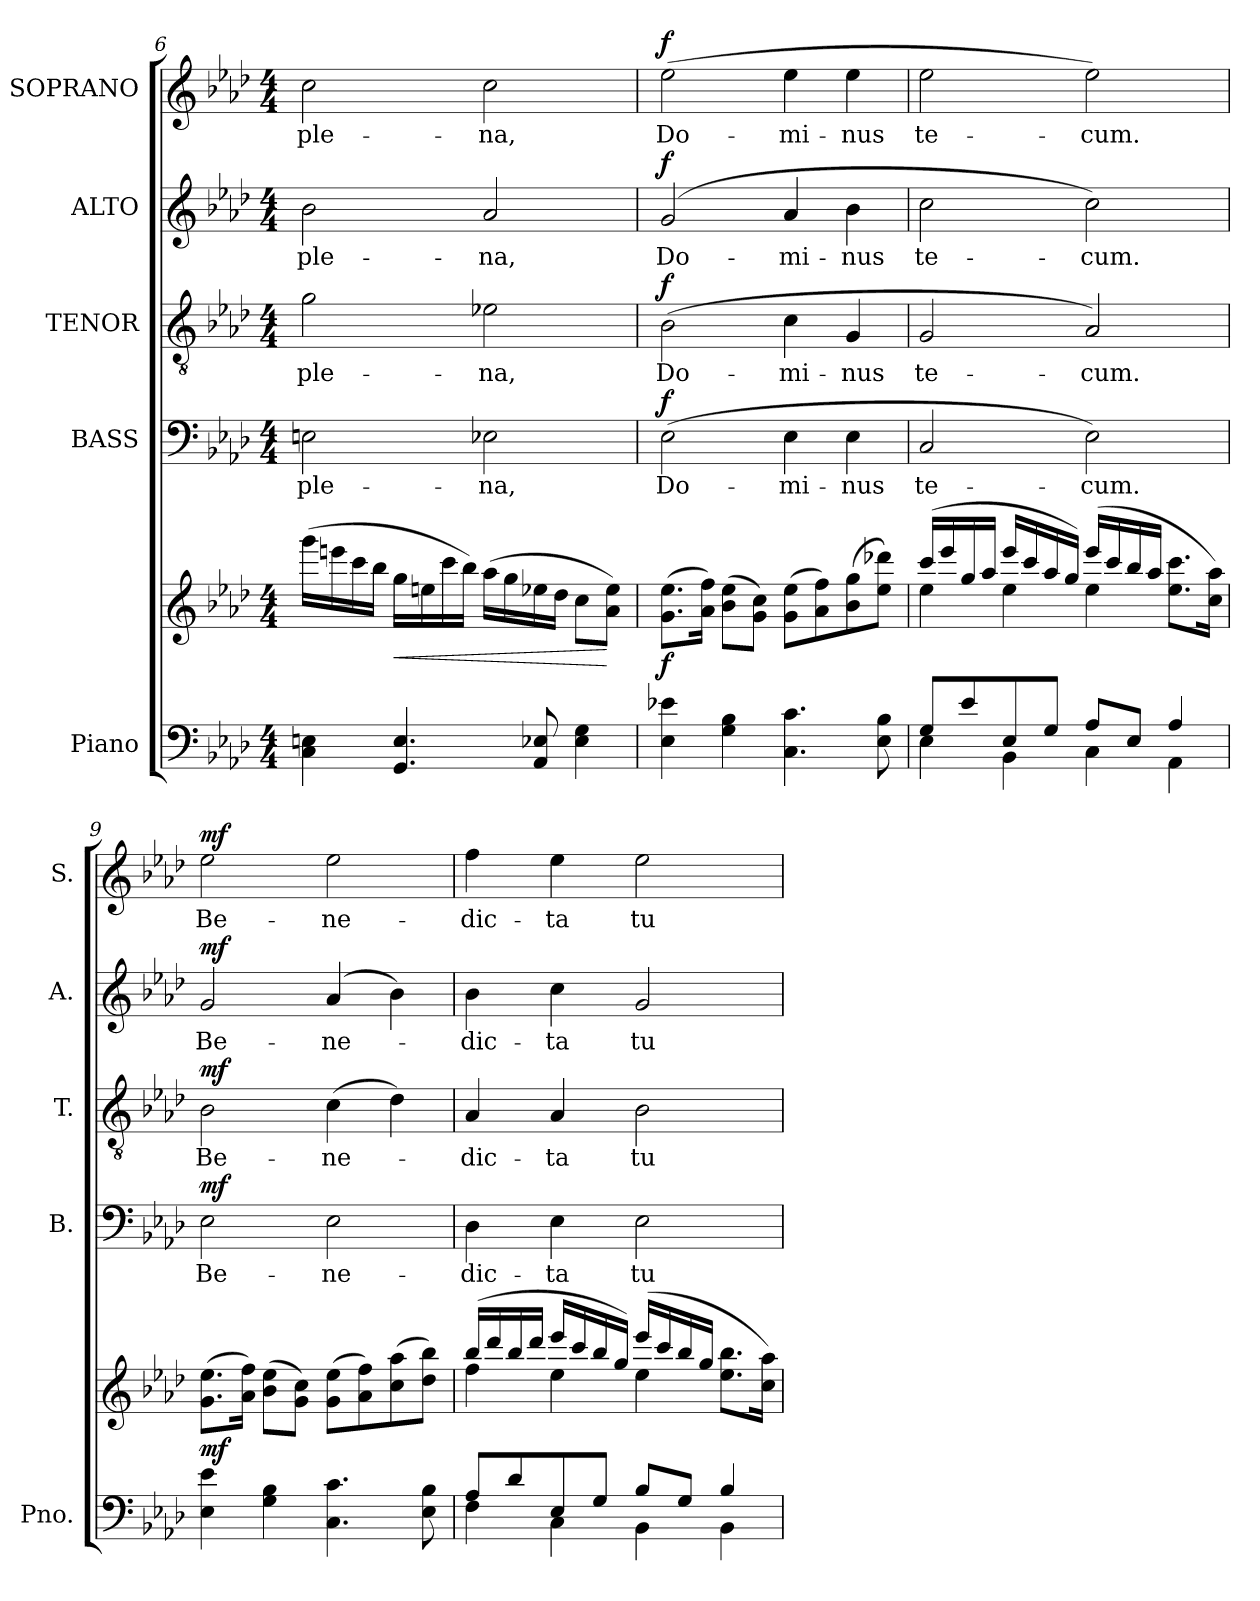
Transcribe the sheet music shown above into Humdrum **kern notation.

**kern	**kern	**dynam	**kern	**text	**dynam	**kern	**text	**dynam	**kern	**text	**dynam	**kern	**text	**dynam
*part5	*part5	*part5	*part4	*part4	*part4	*part3	*part3	*part3	*part2	*part2	*part2	*part1	*part1	*part1
*staff6	*staff5	*staff5/6	*staff4	*staff4	*staff4	*staff3	*staff3	*staff3	*staff2	*staff2	*staff2	*staff1	*staff1	*staff1
*I"Piano	*	*	*I"BASS	*	*	*I"TENOR	*	*	*I"ALTO	*	*	*I"SOPRANO	*	*
*I'Pno.	*	*	*I'B.	*	*	*I'T.	*	*	*I'A.	*	*	*I'S.	*	*
*clefF4	*clefG2	*	*clefF4	*	*	*clefGv2	*	*	*clefG2	*	*	*clefG2	*	*
*	*	*	*	*	*	*ITrd7c12	*	*	*	*	*	*	*	*
*k[b-e-a-d-]	*k[b-e-a-d-]	*	*k[b-e-a-d-]	*	*	*k[b-e-a-d-]	*	*	*k[b-e-a-d-]	*	*	*k[b-e-a-d-]	*	*
*f:	*f:	*	*f:	*	*	*f:	*	*	*f:	*	*	*f:	*	*
*M4/4	*M4/4	*	*M4/4	*	*	*M4/4	*	*	*M4/4	*	*	*M4/4	*	*
=6	=6	=6	=6	=6	=6	=6	=6	=6	=6	=6	=6	=6	=6	=6
!	!	!	!	!LO:LY:b:color=#000000	!	!	!	!	!	!	!	!	!	!
!	!	!	!	!	!	!	!LO:LY:b:color=#000000	!	!	!	!	!	!	!
!	!	!	!	!	!	!	!	!	!	!LO:LY:b:color=#000000	!	!	!	!
!	!	!	!	!	!	!	!	!	!	!	!	!	!LO:LY:b:color=#000000	!
4Ci\ 4Eni	(16gggi\LL	.	2Eni\	ple-	.	2Gi\	ple-	.	2b-i\	ple-	.	2cci\	ple-	.
.	16eeeni\	.	.	.	.	.	.	.	.	.	.	.	.	.
.	16ccci\	.	.	.	.	.	.	.	.	.	.	.	.	.
.	16bb-i\JJ	.	.	.	.	.	.	.	.	.	.	.	.	.
!	!	!LO:HP:b	!	!	!	!	!	!	!	!	!	!	!	!
4.GGi/ 4.Ei	16ggi\LL	<	.	.	.	.	.	.	.	.	.	.	.	.
.	16eeni\	.	.	.	.	.	.	.	.	.	.	.	.	.
.	16ccci\	.	.	.	.	.	.	.	.	.	.	.	.	.
.	16bb-i\JJ)	.	.	.	.	.	.	.	.	.	.	.	.	.
!	!	!	!	!LO:LY:b:color=#000000	!	!	!	!	!	!	!	!	!	!
!	!	!	!	!	!	!	!LO:LY:b:color=#000000	!	!	!	!	!	!	!
!	!	!	!	!	!	!	!	!	!	!LO:LY:b:color=#000000	!	!	!	!
!	!	!	!	!	!	!	!	!	!	!	!	!	!LO:LY:b:color=#000000	!
.	(16aa-i\LL	.	2E-Xi\	-na,	.	2E-Xi\	-na,	.	2a-i/	-na,	.	2cci\	-na,	.
.	16ggi\	.	.	.	.	.	.	.	.	.	.	.	.	.
8AA-i/ 8E-Xi	16ee-Xi\	.	.	.	.	.	.	.	.	.	.	.	.	.
.	16dd-i\JJ	.	.	.	.	.	.	.	.	.	.	.	.	.
4E-i\ 4Gi	8cci\L	.	.	.	.	.	.	.	.	.	.	.	.	.
.	8a-i\ 8ee-iJ)	[	.	.	.	.	.	.	.	.	.	.	.	.
=7	=7	=7	=7	=7	=7	=7	=7	=7	=7	=7	=7	=7	=7	=7
!	!	!	!	!LO:LY:b:color=#000000	!	!	!	!	!	!	!	!	!	!
!	!	!	!	!	!	!	!LO:LY:b:color=#000000	!	!	!	!	!	!	!
!	!	!	!	!	!	!	!	!	!	!LO:LY:b:color=#000000	!	!	!	!
!	!	!	!	!	!	!	!	!	!	!	!	!	!LO:LY:b:color=#000000	!
4E-i\ 4e-Xi	(8.gi\ 8.ee-iL	f	(2E-i\	Do-	f	(2BB-i\	Do-	f	(2gi/	Do-	f	(2ee-i\	Do-	f
.	16a-i\ 16ffiJk)	.	.	.	.	.	.	.	.	.	.	.	.	.
4Gi\ 4B-i	(8b-i\ 8ee-iL	.	.	.	.	.	.	.	.	.	.	.	.	.
.	8gi\ 8cciJ)	.	.	.	.	.	.	.	.	.	.	.	.	.
!	!	!	!	!LO:LY:b:color=#000000	!	!	!	!	!	!	!	!	!	!
!	!	!	!	!	!	!	!LO:LY:b:color=#000000	!	!	!	!	!	!	!
!	!	!	!	!	!	!	!	!	!	!LO:LY:b:color=#000000	!	!	!	!
!	!	!	!	!	!	!	!	!	!	!	!	!	!LO:LY:b:color=#000000	!
4.Ci\ 4.ci	(8gi\ 8ee-iL	.	4E-i\	-mi-	.	4Ci\	-mi-	.	4a-i/	-mi-	.	4ee-i\	-mi-	.
.	8a-i\ 8ffi)	.	.	.	.	.	.	.	.	.	.	.	.	.
!	!	!	!	!LO:LY:b:color=#000000	!	!	!	!	!	!	!	!	!	!
!	!	!	!	!	!	!	!LO:LY:b:color=#000000	!	!	!	!	!	!	!
!	!	!	!	!	!	!	!	!	!	!LO:LY:b:color=#000000	!	!	!	!
!	!	!	!	!	!	!	!	!	!	!	!	!	!LO:LY:b:color=#000000	!
.	(8b-i\ 8ggi	.	4E-i\	-nus	.	4GGi/	-nus	.	4b-i\	-nus	.	4ee-i\	-nus	.
8E-i\ 8B-i	8ee-i\ 8ddd-XiJ)	.	.	.	.	.	.	.	.	.	.	.	.	.
=8	=8	=8	=8	=8	=8	=8	=8	=8	=8	=8	=8	=8	=8	=8
*^	*^	*	*	*	*	*	*	*	*	*	*	*	*	*
!	!	!	!	!	!	!LO:LY:b:color=#000000	!	!	!	!	!	!	!	!	!	!
!	!	!	!	!	!	!	!	!	!LO:LY:b:color=#000000	!	!	!	!	!	!	!
!	!	!	!	!	!	!	!	!	!	!	!	!LO:LY:b:color=#000000	!	!	!	!
!	!	!	!	!	!	!	!	!	!	!	!	!	!	!	!LO:LY:b:color=#000000	!
8Gi/L	4E-i\	(16ccci/LL	4ee-i\	.	2Ci/	te-	.	2GGi/	te-	.	2cci\	te-	.	2ee-i\	te-	.
.	.	16eee-i/	.	.	.	.	.	.	.	.	.	.	.	.	.	.
8e-i/	.	16ggi/	.	.	.	.	.	.	.	.	.	.	.	.	.	.
.	.	16aa-i/JJ	.	.	.	.	.	.	.	.	.	.	.	.	.	.
8E-i/	4BB-i\	16eee-i/LL	4ee-i\	.	.	.	.	.	.	.	.	.	.	.	.	.
.	.	16ccci/	.	.	.	.	.	.	.	.	.	.	.	.	.	.
8Gi/J	.	16aa-i/	.	.	.	.	.	.	.	.	.	.	.	.	.	.
.	.	16ggi/JJ)	.	.	.	.	.	.	.	.	.	.	.	.	.	.
!	!	!	!	!	!	!LO:LY:b:color=#000000	!	!	!	!	!	!	!	!	!	!
!	!	!	!	!	!	!	!	!	!LO:LY:b:color=#000000	!	!	!	!	!	!	!
!	!	!	!	!	!	!	!	!	!	!	!	!LO:LY:b:color=#000000	!	!	!	!
!	!	!	!	!	!	!	!	!	!	!	!	!	!	!	!LO:LY:b:color=#000000	!
8A-i/L	4Ci\	(16eee-i/LL	4ee-i\	.	2E-i\)	-cum.	.	2AA-i/)	-cum.	.	2cci\)	-cum.	.	2ee-i\)	-cum.	.
.	.	16ccci/	.	.	.	.	.	.	.	.	.	.	.	.	.	.
8E-i/J	.	16bb-i/	.	.	.	.	.	.	.	.	.	.	.	.	.	.
.	.	16aa-i/JJ	.	.	.	.	.	.	.	.	.	.	.	.	.	.
4A-i/	4AA-i\	8.ee-i\ 8.ccciL	4ryy	.	.	.	.	.	.	.	.	.	.	.	.	.
.	.	16cci\ 16aa-iJk)	.	.	.	.	.	.	.	.	.	.	.	.	.	.
*v	*v	*	*	*	*	*	*	*	*	*	*	*	*	*	*	*
*	*v	*v	*	*	*	*	*	*	*	*	*	*	*	*	*
!!LO:PB:g=z
=9	=9	=9	=9	=9	=9	=9	=9	=9	=9	=9	=9	=9	=9	=9
!	!	!	!	!LO:LY:b:color=#000000	!	!	!	!	!	!	!	!	!	!
!	!	!	!	!	!	!	!LO:LY:b:color=#000000	!	!	!	!	!	!	!
!	!	!	!	!	!	!	!	!	!	!LO:LY:b:color=#000000	!	!	!	!
!	!	!	!	!	!	!	!	!	!	!	!	!	!LO:LY:b:color=#000000	!
4E-i\ 4e-i	(8.gi\ 8.ee-iL	mf	2E-i\	Be-	mf	2BB-i\	Be-	mf	2gi/	Be-	mf	2ee-i\	Be-	mf
.	16a-i\ 16ffiJk)	.	.	.	.	.	.	.	.	.	.	.	.	.
4Gi\ 4B-i	(8b-i\ 8ee-iL	.	.	.	.	.	.	.	.	.	.	.	.	.
.	8gi\ 8cciJ)	.	.	.	.	.	.	.	.	.	.	.	.	.
!	!	!	!	!LO:LY:b:color=#000000	!	!	!	!	!	!	!	!	!	!
!	!	!	!	!	!	!	!LO:LY:b:color=#000000	!	!	!	!	!	!	!
!	!	!	!	!	!	!	!	!	!	!LO:LY:b:color=#000000	!	!	!	!
!	!	!	!	!	!	!	!	!	!	!	!	!	!LO:LY:b:color=#000000	!
4.Ci\ 4.ci	(8gi\ 8ee-iL	.	2E-i\	-ne-	.	(4Ci\	-ne-	.	(4a-i/	-ne-	.	2ee-i\	-ne-	.
.	8a-i\ 8ffi)	.	.	.	.	.	.	.	.	.	.	.	.	.
.	(8cci\ 8aa-i	.	.	.	.	4D-i\)	.	.	4b-i\)	.	.	.	.	.
8E-i\ 8B-i	8dd-i\ 8bb-iJ)	.	.	.	.	.	.	.	.	.	.	.	.	.
=10	=10	=10	=10	=10	=10	=10	=10	=10	=10	=10	=10	=10	=10	=10
*^	*^	*	*	*	*	*	*	*	*	*	*	*	*	*
!	!	!	!	!	!	!LO:LY:b:color=#000000	!	!	!	!	!	!	!	!	!	!
!	!	!	!	!	!	!	!	!	!LO:LY:b:color=#000000	!	!	!	!	!	!	!
!	!	!	!	!	!	!	!	!	!	!	!	!LO:LY:b:color=#000000	!	!	!	!
!	!	!	!	!	!	!	!	!	!	!	!	!	!	!	!LO:LY:b:color=#000000	!
8A-i/L	4Fi\	(16bb-i/LL	4ffi\	.	4D-i\	-dic-	.	4AA-i/	-dic-	.	4b-i\	-dic-	.	4ffi\	-dic-	.
.	.	16ddd-i/	.	.	.	.	.	.	.	.	.	.	.	.	.	.
8d-i/	.	16bb-i/	.	.	.	.	.	.	.	.	.	.	.	.	.	.
.	.	16ddd-i/JJ	.	.	.	.	.	.	.	.	.	.	.	.	.	.
!	!	!	!	!	!	!LO:LY:b:color=#000000	!	!	!	!	!	!	!	!	!	!
!	!	!	!	!	!	!	!	!	!LO:LY:b:color=#000000	!	!	!	!	!	!	!
!	!	!	!	!	!	!	!	!	!	!	!	!LO:LY:b:color=#000000	!	!	!	!
!	!	!	!	!	!	!	!	!	!	!	!	!	!	!	!LO:LY:b:color=#000000	!
8E-i/	4Ci\	16eee-i/LL	4ee-i\	.	4E-i\	-ta	.	4AA-i/	-ta	.	4cci\	-ta	.	4ee-i\	-ta	.
.	.	16ccci/	.	.	.	.	.	.	.	.	.	.	.	.	.	.
8Gi/J	.	16bb-i/	.	.	.	.	.	.	.	.	.	.	.	.	.	.
.	.	16ggi/JJ)	.	.	.	.	.	.	.	.	.	.	.	.	.	.
!	!	!	!	!	!	!LO:LY:b:color=#000000	!	!	!	!	!	!	!	!	!	!
!	!	!	!	!	!	!	!	!	!LO:LY:b:color=#000000	!	!	!	!	!	!	!
!	!	!	!	!	!	!	!	!	!	!	!	!LO:LY:b:color=#000000	!	!	!	!
!	!	!	!	!	!	!	!	!	!	!	!	!	!	!	!LO:LY:b:color=#000000	!
8B-i/L	4BB-i\	(16eee-i/LL	4ee-i\	.	2E-i\	tu	.	2BB-i\	tu	.	2gi/	tu	.	2ee-i\	tu	.
.	.	16ccci/	.	.	.	.	.	.	.	.	.	.	.	.	.	.
8Gi/J	.	16bb-i/	.	.	.	.	.	.	.	.	.	.	.	.	.	.
.	.	16ggi/JJ	.	.	.	.	.	.	.	.	.	.	.	.	.	.
4B-i/	4BB-i\	8.ee-i\ 8.bb-iL	4ryy	.	.	.	.	.	.	.	.	.	.	.	.	.
.	.	16cci\ 16aa-iJk)	.	.	.	.	.	.	.	.	.	.	.	.	.	.
*v	*v	*	*	*	*	*	*	*	*	*	*	*	*	*	*	*
*	*v	*v	*	*	*	*	*	*	*	*	*	*	*	*	*
=	=	=	=	=	=	=	=	=	=	=	=	=	=	=
*-	*-	*-	*-	*-	*-	*-	*-	*-	*-	*-	*-	*-	*-	*-
